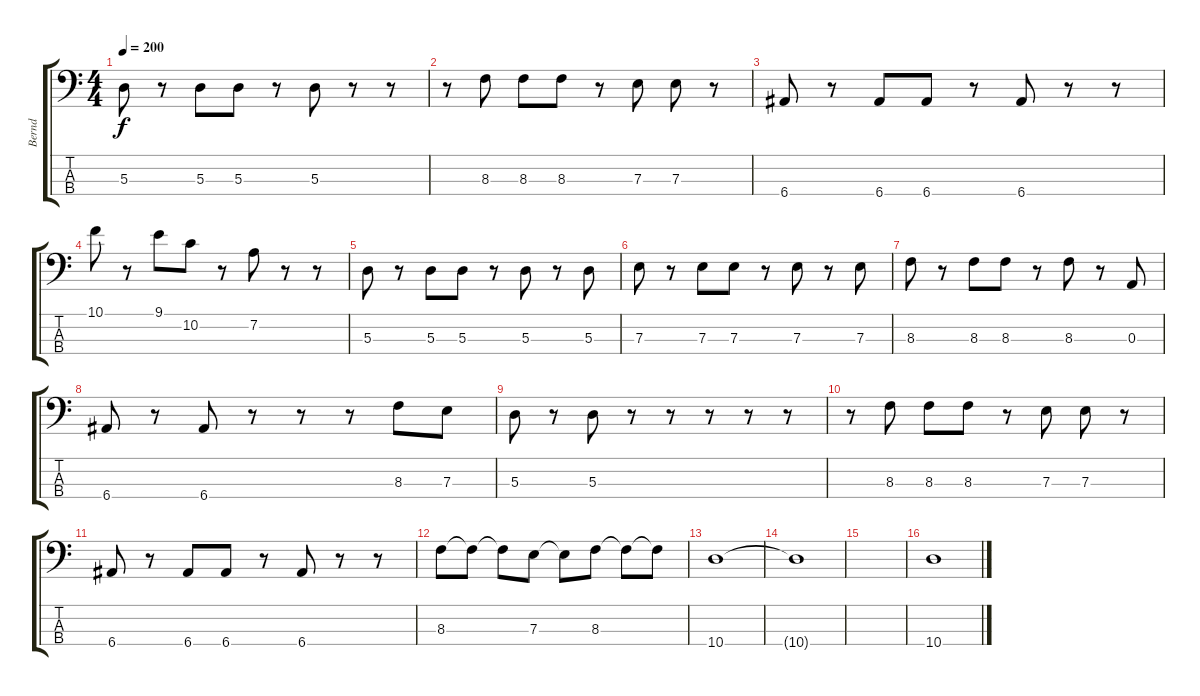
\track ("Bernd" "Bernd") {instrument electricbassfinger}
\staff {score tabs}
\tuning (G2 D2 A1 E1) {hide}
\ts (4 4)
\tempo 200
\clef f4
\ks c
5.3.8{dy f} r.8 5.3.8 5.3.8 r.8 5.3.8 r.8 r.8 |
r.8 8.3.8 8.3.8 8.3.8 r.8 7.3.8 7.3.8 r.8 |
6.4.8 r.8 6.4.8 6.4.8 r.8 6.4.8 r.8 r.8 |
10.1.8 r.8 9.1.8 10.2.8 r.8 7.2.8 r.8 r.8 |
5.3.8 r.8 5.3.8 5.3.8 r.8 5.3.8 r.8 5.3.8 |
7.3.8 r.8 7.3.8 7.3.8 r.8 7.3.8 r.8 7.3.8 |
8.3.8 r.8 8.3.8 8.3.8 r.8 8.3.8 r.8 0.3.8 |
6.4.8 r.8 6.4.8 r.8 r.8 r.8 8.3.8 7.3.8 |
5.3.8 r.8 5.3.8 r.8 r.8 r.8 r.8 r.8 |
r.8 8.3.8 8.3.8 8.3.8 r.8 7.3.8 7.3.8 r.8 |
6.4.8 r.8 6.4.8 6.4.8 r.8 6.4.8 r.8 r.8 |
8.3.8 8.3{t}.8 8.3{t}.8 7.3.8 7.3{t}.8 8.3.8 8.3{t}.8 8.3{t}.8 |
10.4.1 |
10.4{t}.1 |
|
10.4.1
